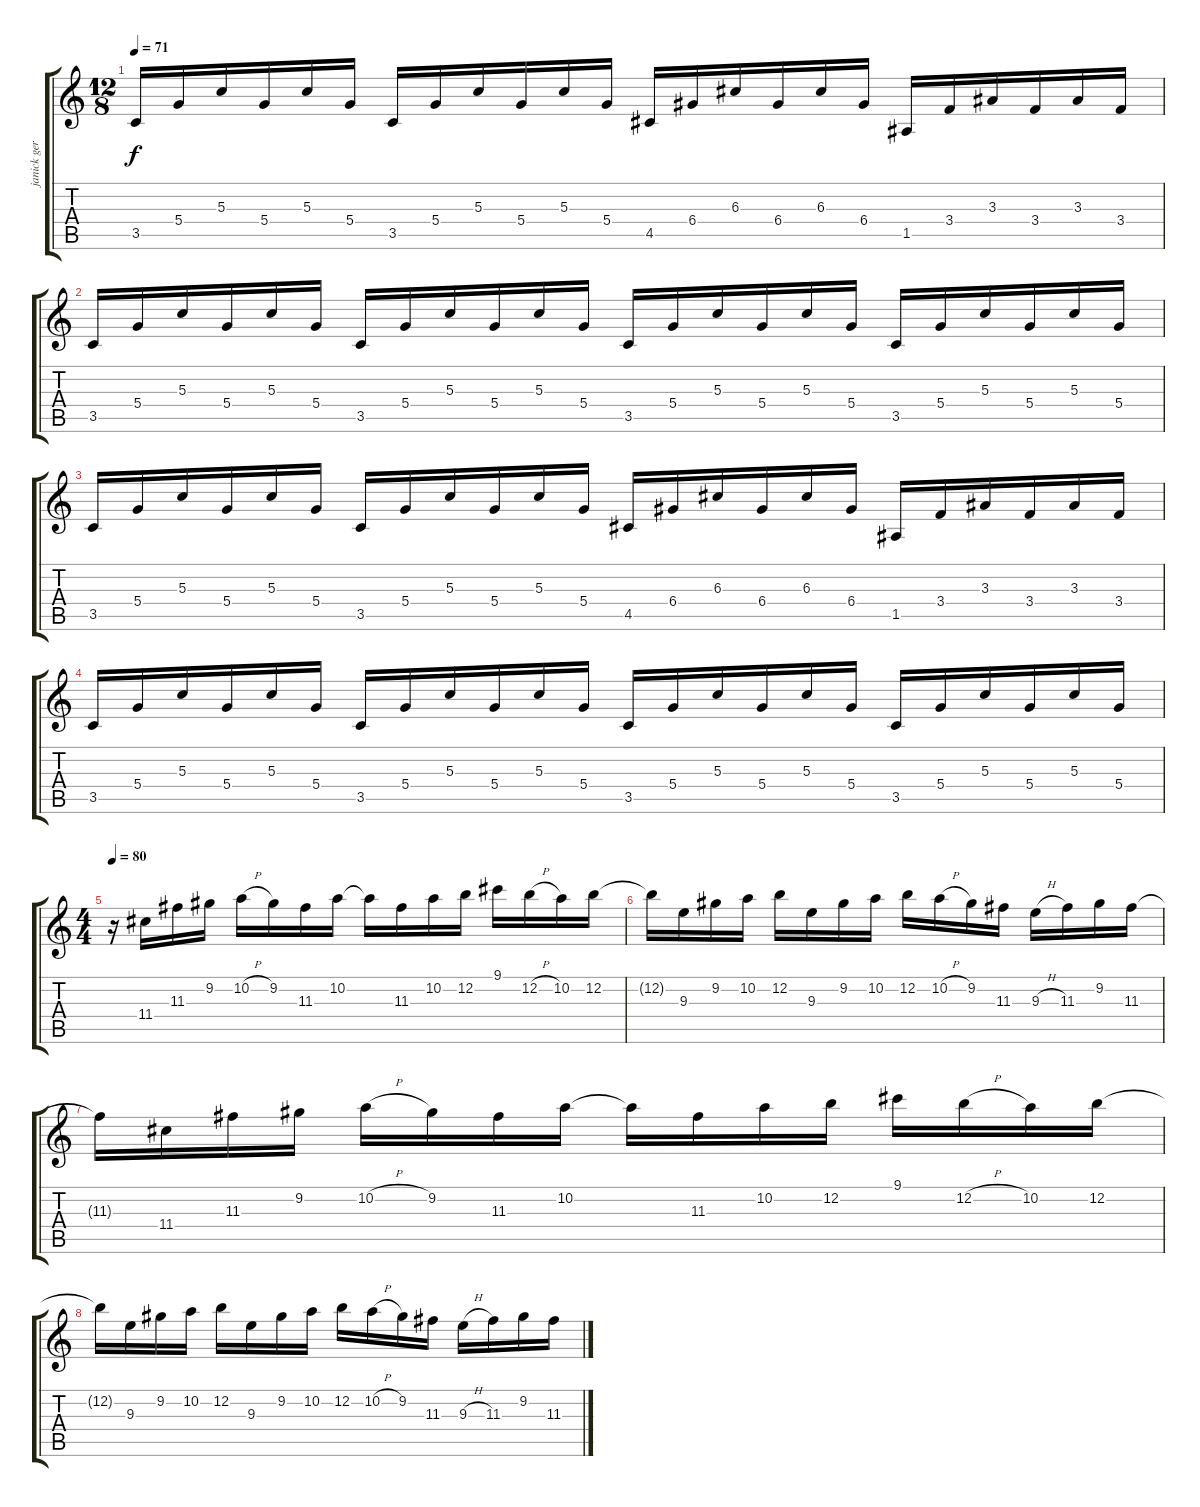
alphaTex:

\track ("janick gers" "janick ger") {instrument overdrivenguitar}
\staff {score tabs}
\tuning (E4 B3 G3 D3 A2 E2) {hide}
\ts (12 8)
\tempo 71
\clef g2
\ks c
3.5.16{dy f} 5.4.16 5.3.16 5.4.16 5.3.16 5.4.16 3.5.16 5.4.16 5.3.16 5.4.16 5.3.16 5.4.16 4.5.16 6.4.16 6.3.16 6.4.16 6.3.16 6.4.16 1.5.16 3.4.16 3.3.16 3.4.16 3.3.16 3.4.16 |
3.5.16 5.4.16 5.3.16 5.4.16 5.3.16 5.4.16 3.5.16 5.4.16 5.3.16 5.4.16 5.3.16 5.4.16 3.5.16 5.4.16 5.3.16 5.4.16 5.3.16 5.4.16 3.5.16 5.4.16 5.3.16 5.4.16 5.3.16 5.4.16 |
3.5.16 5.4.16 5.3.16 5.4.16 5.3.16 5.4.16 3.5.16 5.4.16 5.3.16 5.4.16 5.3.16 5.4.16 4.5.16 6.4.16 6.3.16 6.4.16 6.3.16 6.4.16 1.5.16 3.4.16 3.3.16 3.4.16 3.3.16 3.4.16 |
3.5.16 5.4.16 5.3.16 5.4.16 5.3.16 5.4.16 3.5.16 5.4.16 5.3.16 5.4.16 5.3.16 5.4.16 3.5.16 5.4.16 5.3.16 5.4.16 5.3.16 5.4.16 3.5.16 5.4.16 5.3.16 5.4.16 5.3.16 5.4.16 |
\ts (4 4)
\tempo 80
r.16{instrument overdrivenguitar} 11.4.16 11.3.16 9.2.16 10.2{h}.16 9.2.16 11.3.16 10.2.16 10.2{t}.16 11.3.16 10.2.16 12.2.16 9.1.16 12.2{h}.16 10.2.16 12.2.16 |
12.2{t}.16 9.3.16 9.2.16 10.2.16 12.2.16 9.3.16 9.2.16 10.2.16 12.2.16 10.2{h}.16 9.2.16 11.3.16 9.3{h}.16 11.3.16 9.2.16 11.3.16 |
11.3{t}.16 11.4.16 11.3.16 9.2.16 10.2{h}.16 9.2.16 11.3.16 10.2.16 10.2{t}.16 11.3.16 10.2.16 12.2.16 9.1.16 12.2{h}.16 10.2.16 12.2.16 |
12.2{t}.16 9.3.16 9.2.16 10.2.16 12.2.16 9.3.16 9.2.16 10.2.16 12.2.16 10.2{h}.16 9.2.16 11.3.16 9.3{h}.16 11.3.16 9.2.16 11.3.16
